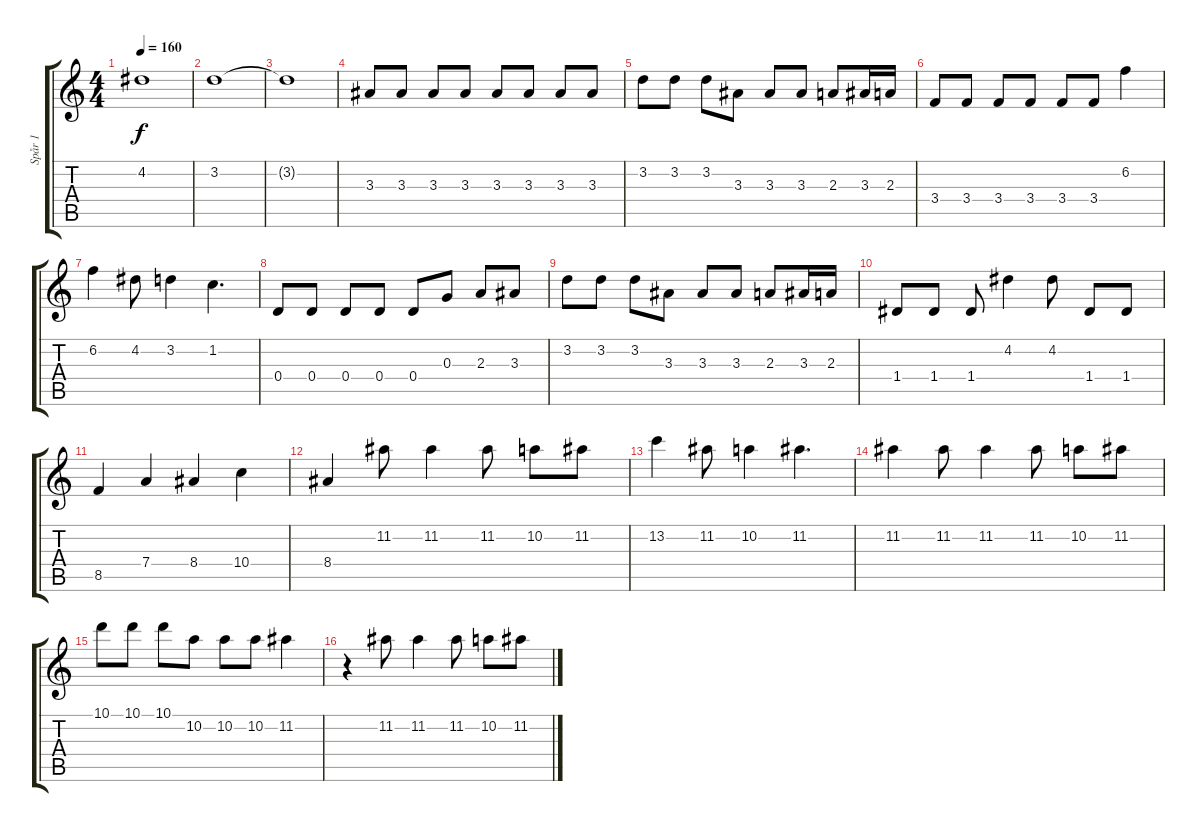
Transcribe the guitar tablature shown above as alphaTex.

\track ("Spår 1" "Spår 1") {instrument distortionguitar}
\staff {score tabs}
\tuning (E4 B3 G3 D3 A2 D2) {hide}
\ts (4 4)
\tempo 160
\clef g2
\ks c
4.2{t}.1{dy f} |
3.2.1 |
3.2{t}.1 |
3.3.8 3.3.8 3.3.8 3.3.8 3.3.8 3.3.8 3.3.8 3.3.8 |
3.2.8 3.2.8 3.2.8 3.3.8 3.3.8 3.3.8 2.3.8 3.3.16 2.3.16 |
3.4.8 3.4.8 3.4.8 3.4.8 3.4.8 3.4.8 6.2.4 |
6.2.4 4.2.8 3.2.4 1.2.4{d} |
0.4.8 0.4.8 0.4.8 0.4.8 0.4.8 0.3.8 2.3.8 3.3.8 |
3.2.8 3.2.8 3.2.8 3.3.8 3.3.8 3.3.8 2.3.8 3.3.16 2.3.16 |
1.4.8 1.4.8 1.4.8 4.2.4 4.2.8 1.4.8 1.4.8 |
8.5.4 7.4.4 8.4.4 10.4.4 |
8.4.4 11.2.8 11.2.4 11.2.8 10.2.8 11.2.8 |
13.2.4 11.2.8 10.2.4 11.2.4{d} |
11.2.4 11.2.8 11.2.4 11.2.8 10.2.8 11.2.8 |
10.1.8 10.1.8 10.1.8 10.2.8 10.2.8 10.2.8 11.2.4 |
r.4 11.2.8 11.2.4 11.2.8 10.2.8 11.2.8
